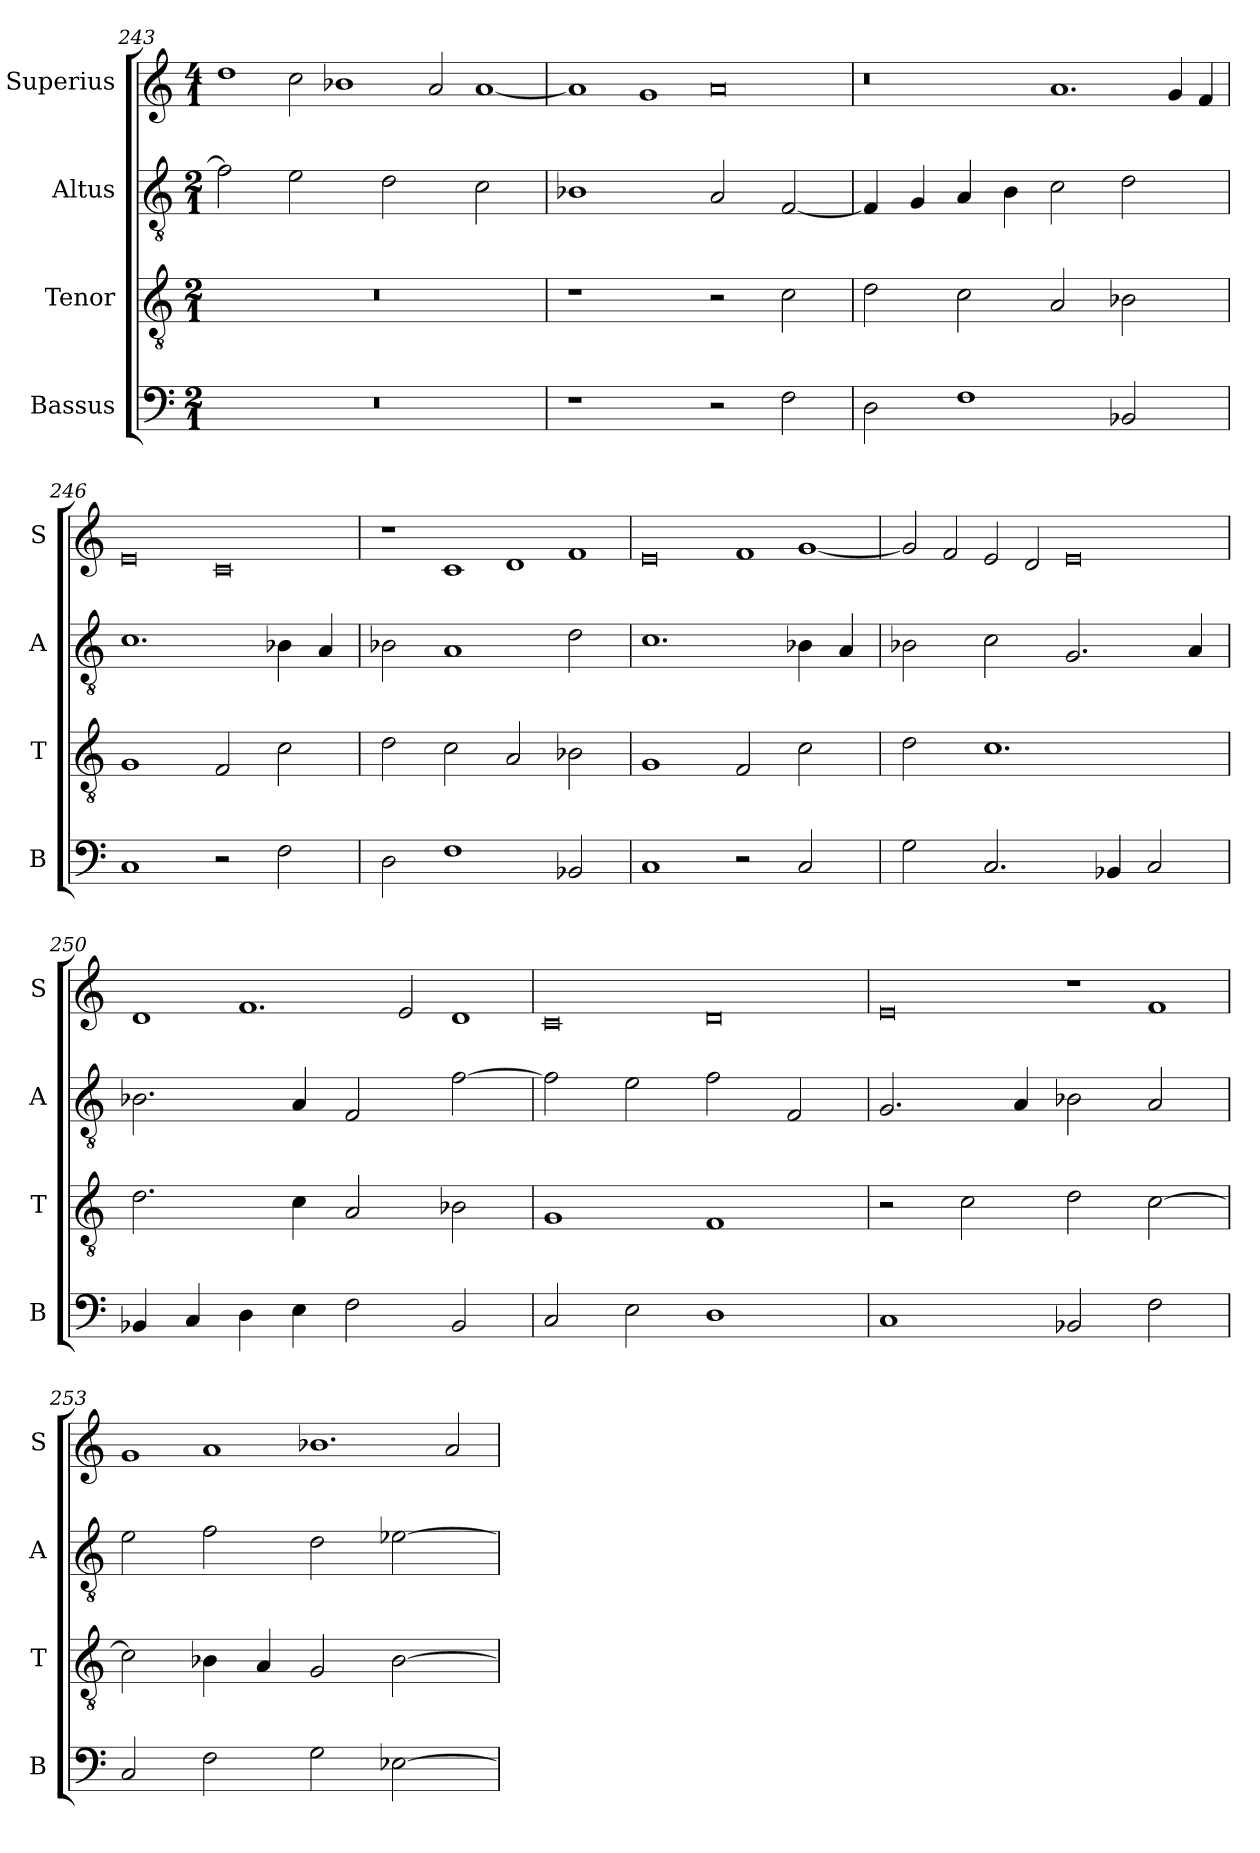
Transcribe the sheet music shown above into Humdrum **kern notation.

**kern	**kern	**kern	**kern
*part4	*part3	*part2	*part1
*staff4	*staff3	*staff2	*staff1
*I"Bassus	*I"Tenor	*I"Altus	*I"Superius
*I'B	*I'T	*I'A	*I'S
*clefF4	*clefGv2	*clefGv2	*clefG2
*k[]	*k[]	*k[]	*k[]
*M2/1	*M2/1	*M2/1	*M4/1
=243	=243	=243	=243
!	!	!	!LO:N:vis=1
0r	0r	2f\]	2dd
!	!	!	!LO:N:vis=2
.	.	2e\	4cc\
!	!	!	!LO:N:vis=1
.	.	.	2b-X
.	.	2d\	.
!	!	!	!LO:N:vis=2
.	.	.	4a/
!	!	!	!LO:N:vis=1
.	.	2c\	[2a
=244	=244	=244	=244
!	!	!	!LO:N:vis=1
1r	1r	1B-X	2a]
!	!	!	!LO:N:vis=1
.	.	.	2g
!	!	!	!LO:N:vis=0
2r	2r	2A/	1a
2F\	2c\	[2F/	.
=245	=245	=245	=245
!	!	!	!LO:N:vis=0
2D\	2d\	4F/]	1r
.	.	4G/	.
1F	2c\	4A/	.
.	.	4B\	.
!	!	!	!LO:N:vis=1.
.	2A/	2c\	2.a
2BB-X/	2B-X\	2d\	.
!	!	!	!LO:N:vis=4
.	.	.	8g/
!	!	!	!LO:N:vis=4
.	.	.	8f/
=246	=246	=246	=246
!	!	!	!LO:N:vis=0
1C	1G	1.c	1e
!	!	!	!LO:N:vis=0
2r	2F/	.	1c
2F\	2c\	4B-X\	.
.	.	4A/	.
=247	=247	=247	=247
!	!	!	!LO:N:vis=1
2D\	2d\	2B-X\	2r
!	!	!	!LO:N:vis=1
1F	2c\	1A	2c
!	!	!	!LO:N:vis=1
.	2A/	.	2d
!	!	!	!LO:N:vis=1
2BB-X/	2B-X\	2d\	2f
=248	=248	=248	=248
!	!	!	!LO:N:vis=0
1C	1G	1.c	1e
!	!	!	!LO:N:vis=1
2r	2F/	.	2f
!	!	!	!LO:N:vis=1
2C/	2c\	4B-X\	[2g
.	.	4A/	.
=249	=249	=249	=249
!	!	!	!LO:N:vis=2
2G\	2d\	2B-X\	4g/]
!	!	!	!LO:N:vis=2
.	.	.	4f/
!	!	!	!LO:N:vis=2
2.C/	1.c	2c\	4e/
!	!	!	!LO:N:vis=2
.	.	.	4d/
!	!	!	!LO:N:vis=0
.	.	2.G/	1e
4BB-X/	.	.	.
2C/	.	.	.
.	.	4A/	.
=250	=250	=250	=250
!	!	!	!LO:N:vis=1
4BB-X/	2.d\	2.B-X\	2d
4C/	.	.	.
!	!	!	!LO:N:vis=1.
4D\	.	.	2.f
4E\	4c\	4A/	.
2F\	2A/	2F/	.
!	!	!	!LO:N:vis=2
.	.	.	4e/
!	!	!	!LO:N:vis=1
2BB-/	2B-X\	[2f\	2d
=251	=251	=251	=251
!	!	!	!LO:N:vis=0
2C/	1G	2f\]	1c
2E\	.	2e\	.
!	!	!	!LO:N:vis=0
1D	1F	2f\	1d
.	.	2F/	.
=252	=252	=252	=252
!	!	!	!LO:N:vis=0
1C	2r	2.G/	1e
.	2c\	.	.
.	.	4A/	.
!	!	!	!LO:N:vis=1
2BB-X/	2d\	2B-X\	2r
!	!	!	!LO:N:vis=1
2F\	[2c\	2A/	2f
=253	=253	=253	=253
!	!	!	!LO:N:vis=1
2C/	2c\]	2e\	2g
!	!	!	!LO:N:vis=1
2F\	4B-X\	2f\	2a
.	4A/	.	.
!	!	!	!LO:N:vis=1.
2G\	2G/	2d\	2.b-X
[2E-X\	[2B-\	[2e-X\	.
!	!	!	!LO:N:vis=2
.	.	.	4a/
=	=	=	=
*-	*-	*-	*-
